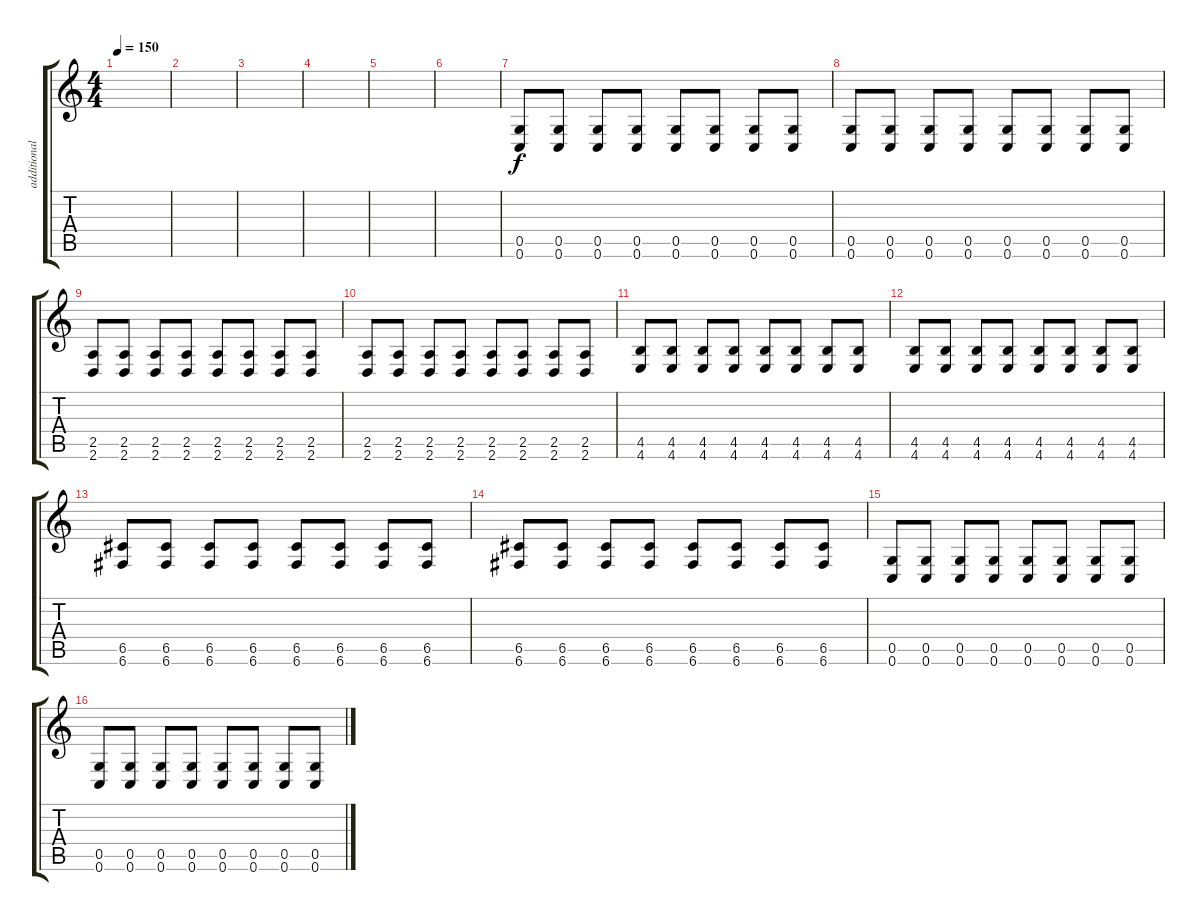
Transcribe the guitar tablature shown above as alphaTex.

\track ("additional guitar" "additional") {instrument distortionguitar}
\staff {score tabs}
\tuning (D4 A3 F3 C3 G2 C2) {hide}
\ts (4 4)
\tempo 150
\clef g2
\ks c
|
|
|
|
|
|
(0.5 0.6).8 (0.5 0.6).8 (0.5 0.6).8 (0.5 0.6).8 (0.5 0.6).8 (0.5 0.6).8 (0.5 0.6).8 (0.5 0.6).8 |
(0.5 0.6).8 (0.5 0.6).8 (0.5 0.6).8 (0.5 0.6).8 (0.5 0.6).8 (0.5 0.6).8 (0.5 0.6).8 (0.5 0.6).8 |
(2.5 2.6).8 (2.5 2.6).8 (2.5 2.6).8 (2.5 2.6).8 (2.5 2.6).8 (2.5 2.6).8 (2.5 2.6).8 (2.5 2.6).8 |
(2.5 2.6).8 (2.5 2.6).8 (2.5 2.6).8 (2.5 2.6).8 (2.5 2.6).8 (2.5 2.6).8 (2.5 2.6).8 (2.5 2.6).8 |
(4.5 4.6).8 (4.5 4.6).8 (4.5 4.6).8 (4.5 4.6).8 (4.5 4.6).8 (4.5 4.6).8 (4.5 4.6).8 (4.5 4.6).8 |
(4.5 4.6).8 (4.5 4.6).8 (4.5 4.6).8 (4.5 4.6).8 (4.5 4.6).8 (4.5 4.6).8 (4.5 4.6).8 (4.5 4.6).8 |
(6.5 6.6).8 (6.5 6.6).8 (6.5 6.6).8 (6.5 6.6).8 (6.5 6.6).8 (6.5 6.6).8 (6.5 6.6).8 (6.5 6.6).8 |
(6.5 6.6).8 (6.5 6.6).8 (6.5 6.6).8 (6.5 6.6).8 (6.5 6.6).8 (6.5 6.6).8 (6.5 6.6).8 (6.5 6.6).8 |
(0.5 0.6).8 (0.5 0.6).8 (0.5 0.6).8 (0.5 0.6).8 (0.5 0.6).8 (0.5 0.6).8 (0.5 0.6).8 (0.5 0.6).8 |
(0.5 0.6).8 (0.5 0.6).8 (0.5 0.6).8 (0.5 0.6).8 (0.5 0.6).8 (0.5 0.6).8 (0.5 0.6).8 (0.5 0.6).8
